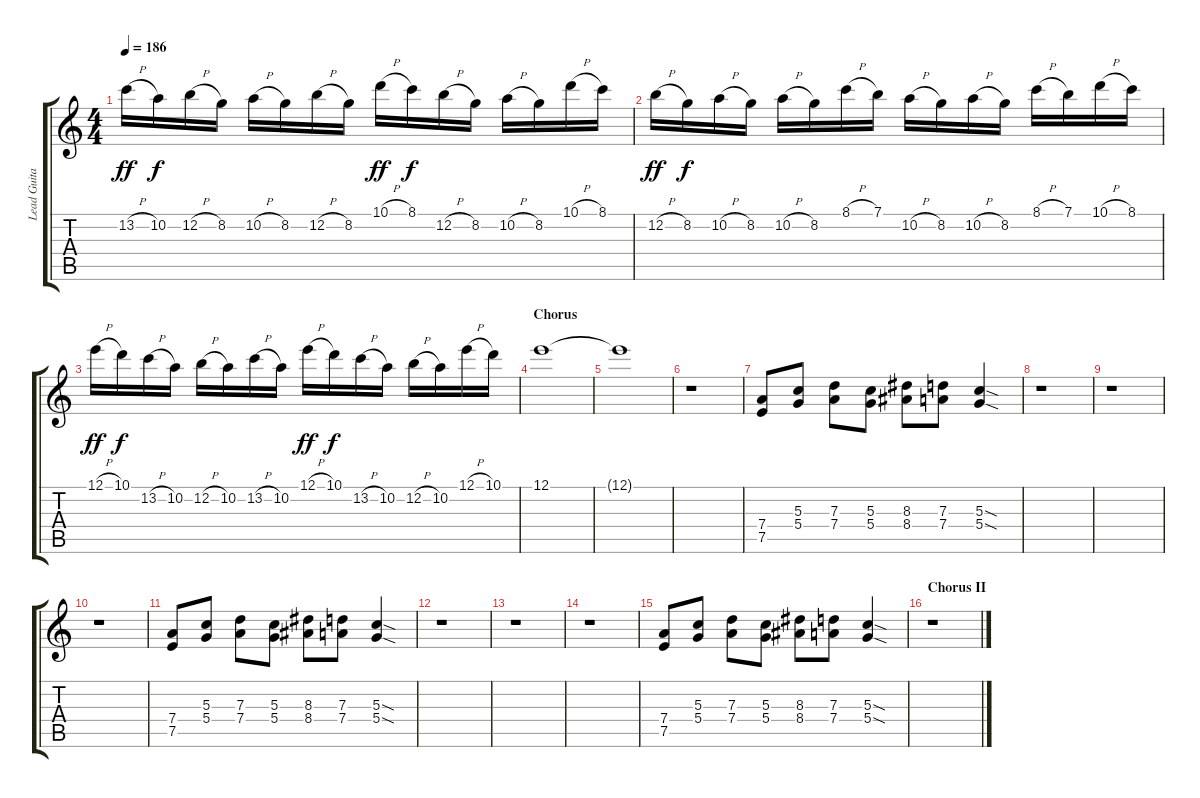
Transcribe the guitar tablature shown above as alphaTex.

\track ("Lead Guitar" "Lead Guita") {instrument distortionguitar}
\staff {score tabs}
\tuning (E4 B3 G3 D3 A2 E2) {hide}
\ts (4 4)
\tempo 186
\clef g2
\ks c
13.2{h}.16{dy ff} 10.2.16{dy f} 12.2{h}.16 8.2.16 10.2{h}.16 8.2.16 12.2{h}.16 8.2.16 10.1{h}.16{dy ff} 8.1.16{dy f} 12.2{h}.16 8.2.16 10.2{h}.16 8.2.16 10.1{h}.16 8.1.16 |
12.2{h}.16{dy ff} 8.2.16{dy f} 10.2{h}.16 8.2.16 10.2{h}.16 8.2.16 8.1{h}.16 7.1.16 10.2{h}.16 8.2.16 10.2{h}.16 8.2.16 8.1{h}.16 7.1.16 10.1{h}.16 8.1.16 |
12.1{h}.16{dy ff} 10.1.16{dy f} 13.2{h}.16 10.2.16 12.2{h}.16 10.2.16 13.2{h}.16 10.2.16 12.1{h}.16{dy ff} 10.1.16{dy f} 13.2{h}.16 10.2.16 12.2{h}.16 10.2.16 12.1{h}.16 10.1.16 |
\section ("" "Chorus")
12.1.1 |
12.1{t}.1 |
r.1 |
(7.4 7.5).8 (5.3 5.4).8 (7.3 7.4).8 (5.3 5.4).8 (8.3 8.4).8 (7.3 7.4).8 (5.3{sod} 5.4{sod}).4 |
r.1 |
r.1 |
r.1 |
(7.4 7.5).8 (5.3 5.4).8 (7.3 7.4).8 (5.3 5.4).8 (8.3 8.4).8 (7.3 7.4).8 (5.3{sod} 5.4{sod}).4 |
r.1 |
r.1 |
r.1 |
(7.4 7.5).8 (5.3 5.4).8 (7.3 7.4).8 (5.3 5.4).8 (8.3 8.4).8 (7.3 7.4).8 (5.3{sod} 5.4{sod}).4 |
\section ("" "Chorus II")
r.1
